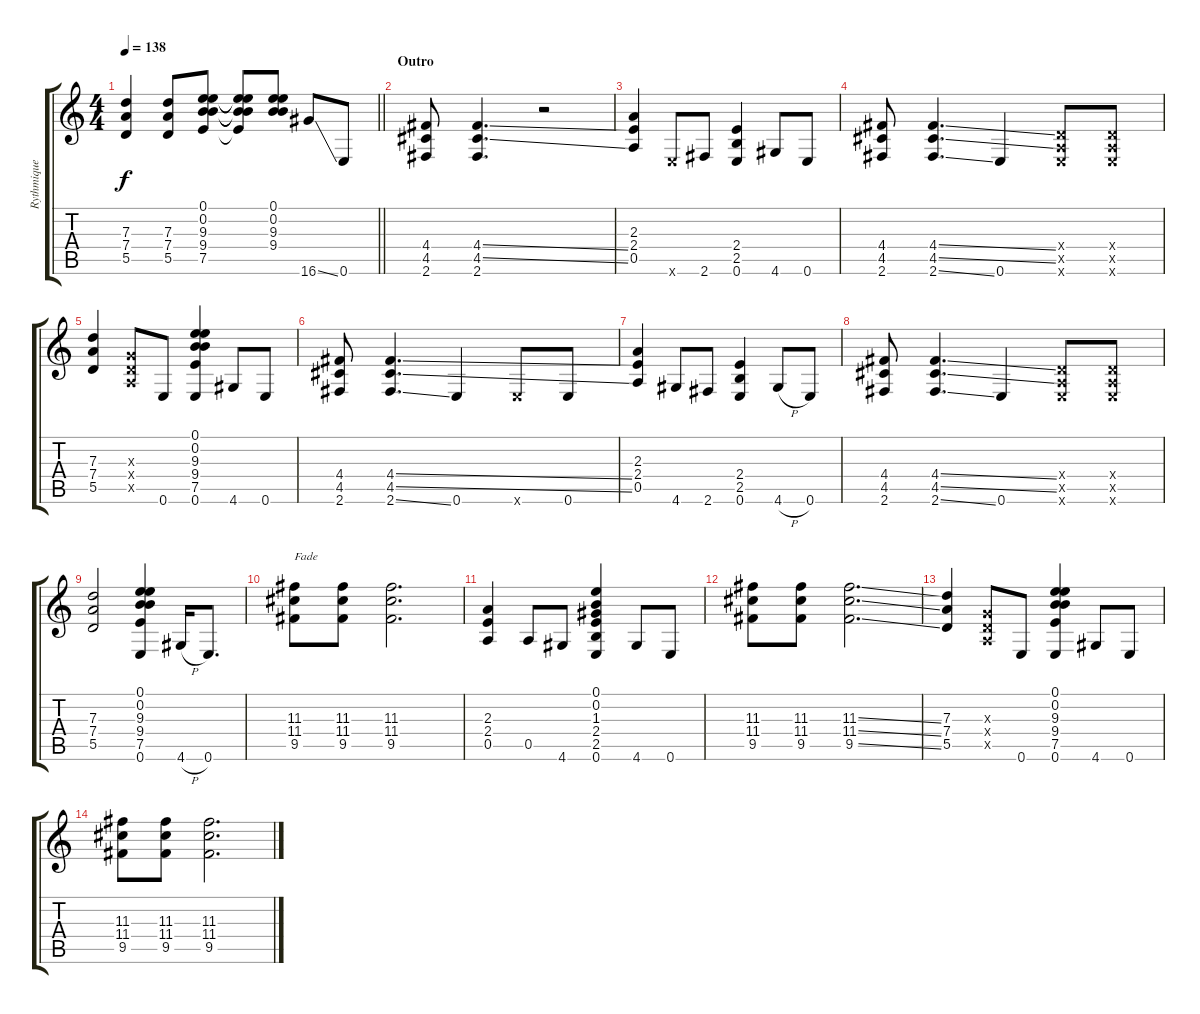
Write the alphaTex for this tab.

\track ("Rythmique" "Rythmique") {instrument distortionguitar}
\staff {score tabs}
\tuning (E4 B3 G3 D3 A2 E2) {hide}
\ts (4 4)
\tempo 138
\clef g2
\barLineRight lightlight
\ks c
(7.3{t} 7.4{t} 5.5{t}).4{dy f} (7.3 7.4 5.5).8 (0.1 0.2 9.3 9.4 7.5).8 (0.1{t} 0.2{t} 9.3{t} 9.4{t} 7.5{t}).8 (0.1 0.2 9.3 9.4).8 16.6{ss}.8 0.6.8 |
\section ("" "Outro")
(4.4 4.5 2.6).8 (4.4{ss} 4.5{ss} 2.6).4{d} r.2 |
(2.3 2.4 0.5).4 0.6{x}.8 2.6.8 (2.4 2.5 0.6).4 4.6.8 0.6.8 |
(4.4 4.5 2.6).8 (4.4{ss} 4.5{ss} 2.6{ss}).4{d} 0.6.4 (0.4{x} 0.5{x} 0.6{x}).8 (0.4{x} 0.5{x} 0.6{x}).8 |
(7.3 7.4 5.5).4 (0.3{x} 0.4{x} 0.5{x}).8 0.6.8 (0.1 0.2 9.3 9.4 7.5 0.6).4 4.6.8 0.6.8 |
(4.4 4.5 2.6).8 (4.4{ss} 4.5{ss} 2.6{ss}).4{d} 0.6.4 0.6{x}.8 0.6.8 |
(2.3 2.4 0.5).4 4.6.8 2.6.8 (2.4 2.5 0.6).4 4.6{h}.8 0.6.8 |
(4.4 4.5 2.6).8 (4.4{ss} 4.5{ss} 2.6{ss}).4{d} 0.6.4 (0.4{x} 0.5{x} 0.6{x}).8 (0.4{x} 0.5{x} 0.6{x}).8 |
(7.3 7.4 5.5).2 (0.1 0.2 9.3 9.4 7.5 0.6).4 4.6{h}.16 0.6.8{d} |
(11.3 11.4 9.5).8{txt "Fade" volume 5} (11.3 11.4 9.5).8 (11.3 11.4 9.5).2{d} |
(2.3 2.4 0.5).4 0.5.8 4.6.8 (0.1 0.2 1.3 2.4 2.5 0.6).4 4.6.8 0.6.8 |
(11.3 11.4 9.5).8{volume 0} (11.3 11.4 9.5).8 (11.3{ss} 11.4{ss} 9.5{ss}).2{d} |
(7.3 7.4 5.5).4 (0.3{x} 0.4{x} 0.5{x}).8 0.6.8 (0.1 0.2 9.3 9.4 7.5 0.6).4 4.6.8 0.6.8 |
(11.3 11.4 9.5).8 (11.3 11.4 9.5).8 (11.3 11.4 9.5).2{d}
